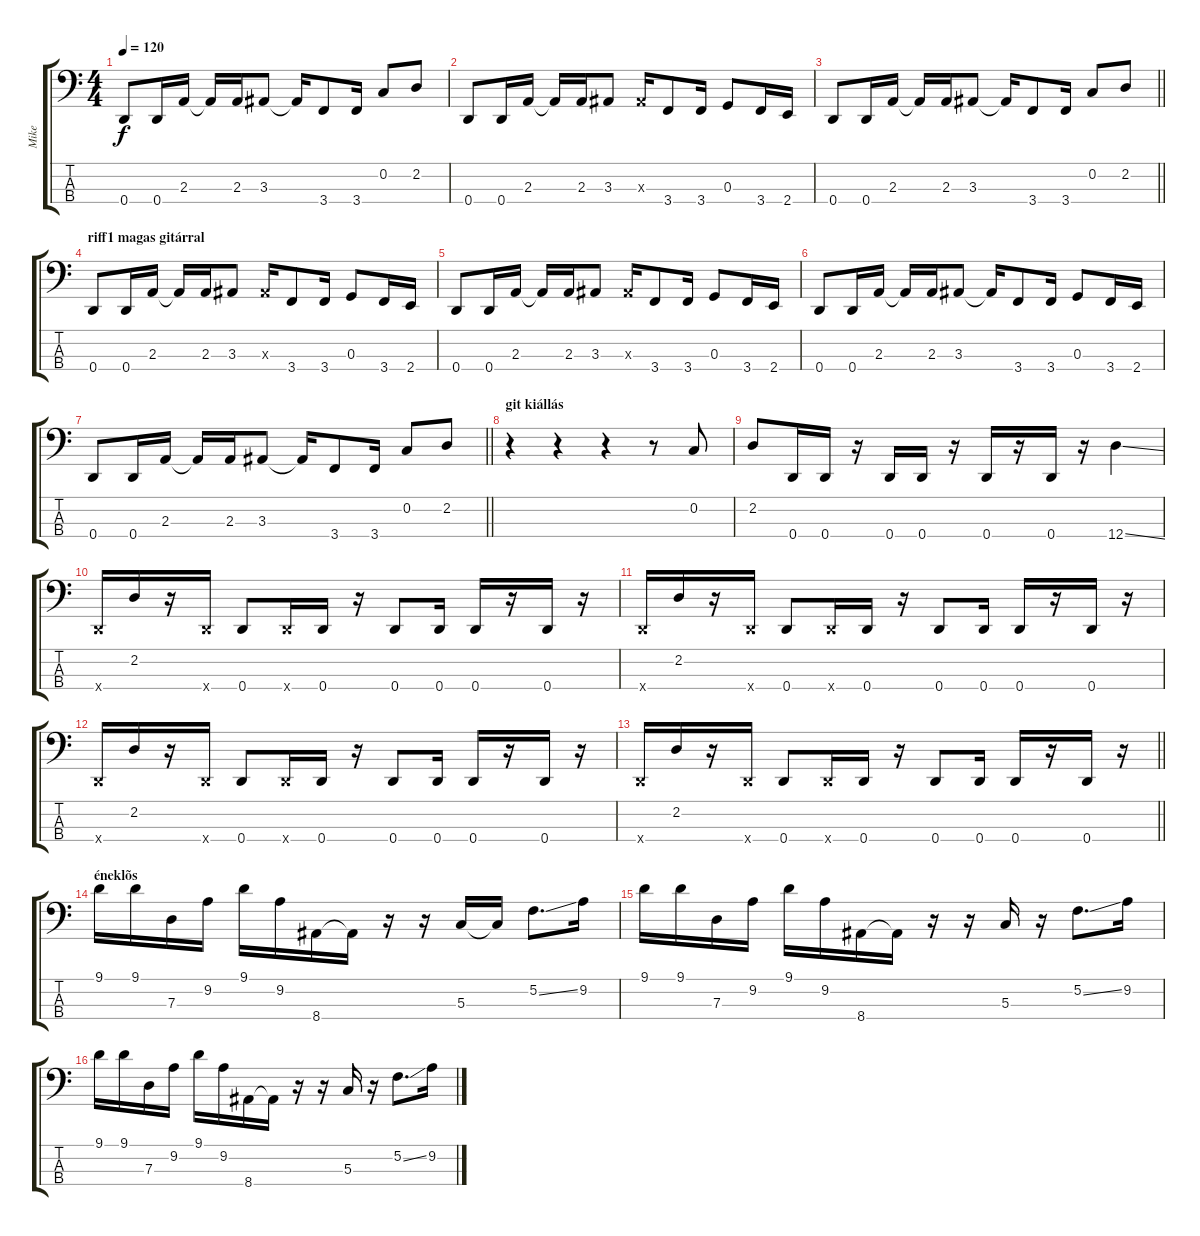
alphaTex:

\track ("Mike" "Mike") {instrument slapbass1}
\staff {score tabs}
\tuning (F2 C2 G1 D1) {hide}
\ts (4 4)
\tempo 120
\clef f4
\ks c
0.4.8{dy f} 0.4.16 2.3.16 2.3{t}.16 2.3.16 3.3.8 3.3{t}.16 3.4.8 3.4.16 0.2.8 2.2.8 |
0.4.8 0.4.16 2.3.16 2.3{t}.16 2.3.16 3.3.8 3.3{x}.16 3.4.8 3.4.16 0.3.8 3.4.16 2.4.16 |
\barLineRight lightlight
0.4.8 0.4.16 2.3.16 2.3{t}.16 2.3.16 3.3.8 3.3{t}.16 3.4.8 3.4.16 0.2.8 2.2.8 |
\section ("" "riff1 magas gitárral")
0.4.8 0.4.16 2.3.16 2.3{t}.16 2.3.16 3.3.8 3.3{x}.16 3.4.8 3.4.16 0.3.8 3.4.16 2.4.16 |
0.4.8 0.4.16 2.3.16 2.3{t}.16 2.3.16 3.3.8 3.3{x}.16 3.4.8 3.4.16 0.3.8 3.4.16 2.4.16 |
0.4.8 0.4.16 2.3.16 2.3{t}.16 2.3.16 3.3.8 3.3{t}.16 3.4.8 3.4.16 0.3.8 3.4.16 2.4.16 |
\barLineRight lightlight
0.4.8 0.4.16 2.3.16 2.3{t}.16 2.3.16 3.3.8 3.3{t}.16 3.4.8 3.4.16 0.2.8 2.2.8 |
\section ("" "git kiállás")
r.4 r.4 r.4 r.8 0.2.8{instrument slapbass1} |
2.2.8 0.4.16 0.4.16 r.16 0.4.16 0.4.16 r.16 0.4.16 r.16 0.4.16 r.16 12.4{ss}.4 |
0.4{x}.16 2.2.16 r.16 0.4{x}.16 0.4.8 0.4{x}.16 0.4.16 r.16 0.4.8 0.4.16 0.4.16 r.16 0.4.16 r.16 |
0.4{x}.16 2.2.16 r.16 0.4{x}.16 0.4.8 0.4{x}.16 0.4.16 r.16 0.4.8 0.4.16 0.4.16 r.16 0.4.16 r.16 |
0.4{x}.16 2.2.16 r.16 0.4{x}.16 0.4.8 0.4{x}.16 0.4.16 r.16 0.4.8 0.4.16 0.4.16 r.16 0.4.16 r.16 |
\barLineRight lightlight
0.4{x}.16 2.2.16 r.16 0.4{x}.16 0.4.8 0.4{x}.16 0.4.16 r.16 0.4.8 0.4.16 0.4.16 r.16 0.4.16 r.16 |
\section ("" "éneklõs")
9.1.16 9.1.16 7.3.16 9.2.16 9.1.16 9.2.16 8.4.16 8.4{t}.16 r.16 r.16 5.3.16 5.3{t}.16 5.2{ss}.8{d} 9.2.16 |
9.1.16 9.1.16 7.3.16 9.2.16 9.1.16 9.2.16 8.4.16 8.4{t}.16 r.16 r.16 5.3.16 r.16 5.2{ss}.8{d} 9.2.16 |
9.1.16 9.1.16 7.3.16 9.2.16 9.1.16 9.2.16 8.4.16 8.4{t}.16 r.16 r.16 5.3.16 r.16 5.2{ss}.8{d} 9.2.16
